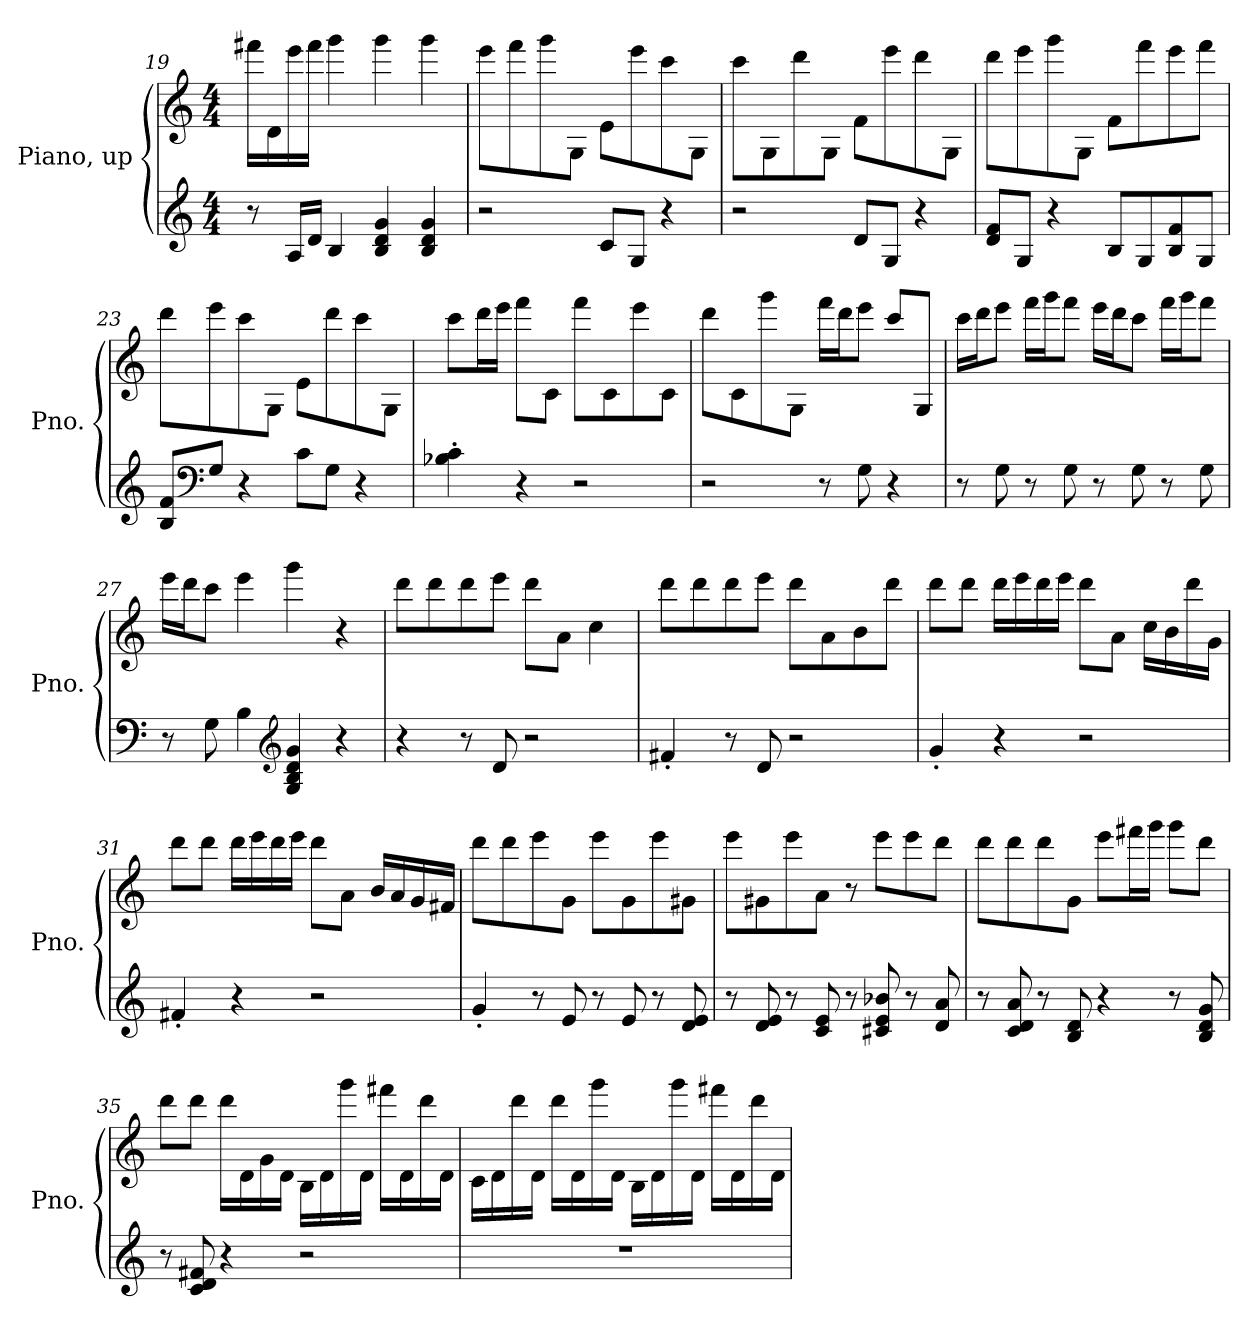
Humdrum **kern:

**kern	**kern
*part1	*part1
*staff2	*staff1
*I"Piano, up	*
*I'Pno.	*
*clefG2	*clefG2
*k[]	*k[]
*M4/4	*M4/4
=19	=19
8r	16fff#X\LL
.	16d\
16A/LL	16eee\
16d/JJ	16fff#\JJ
4B/	4ggg\
4B/ 4d/ 4g/	4ggg\
4B/ 4d/ 4g/	4ggg\
!!LO:PB:g=z
=20	=20
2r	8eee\L
.	8fff\
.	8ggg\
.	8G\J
8c/L	8e\L
8G/J	8eee\
4r	8ccc\
.	8G\J
=21	=21
2r	8ccc\L
.	8G\
.	8ddd\
.	8G\J
8d/L	8f\L
8G/J	8eee\
4r	8ddd\
.	8G\J
=22	=22
8d/ 8f/L	8ddd\L
8G/J	8eee\
4r	8ggg\
.	8G\J
8B/L	8f\L
8G/	8fff\
8B/ 8f/	8eee\
8G/J	8fff\J
=23	=23
8B/ 8f/L	8ddd\L
*clefF4	*
8G/J	8eee\
4r	8ccc\
.	8G\J
8c\L	8e\L
8G\J	8ddd\
4r	8ccc\
.	8G\J
!!LO:LB:g=z
=24	=24
4B-X\' 4c\'	8ccc\L
.	16ddd\L
.	16eee\JJ
4r	8fff\L
.	8c\J
2r	8fff\L
.	8c\
.	8eee\
.	8c\J
=25	=25
2r	8ddd\L
.	8c\
.	8ggg\
.	8G\J
8r	16fff\LL
.	16ddd\J
8G\	8eee\J
4r	8ccc/L
.	8G/J
=26	=26
8r	16ccc\LL
.	16ddd\J
8G\	8eee\J
8r	16fff\LL
.	16ggg\J
8G\	8fff\J
8r	16eee\LL
.	16ddd\J
8G\	8ccc\J
8r	16fff\LL
.	16ggg\J
8G\	8fff\J
!!LO:LB:g=z
=27	=27
8r	16eee\LL
.	16ddd\J
8G\	8ccc\J
4B\	4eee\
*clefG2	*
4G/ 4B/ 4d/ 4g/	4ggg\
4r	4r
=28	=28
4r	8ddd\L
.	8ddd\
8r	8ddd\
8d/	8eee\J
2r	8ddd\L
.	8a\J
.	4cc\
=29	=29
4f#X'/	8ddd\L
.	8ddd\
8r	8ddd\
8d/	8eee\J
2r	8ddd\L
.	8a\
.	8b\
.	8ddd\J
=30	=30
4g'/	8ddd\L
.	8ddd\J
4r	16ddd\LL
.	16eee\
.	16ddd\
.	16eee\JJ
2r	8ddd\L
.	8a\J
.	16cc\LL
.	16b\
.	16ddd\
.	16g\JJ
!!LO:LB:g=z
=31	=31
4f#X'/	8ddd\L
.	8ddd\J
4r	16ddd\LL
.	16eee\
.	16ddd\
.	16eee\JJ
2r	8ddd\L
.	8a\J
.	16b/LL
.	16a/
.	16g/
.	16f#X/JJ
=32	=32
4g'/	8ddd\L
.	8ddd\
8r	8eee\
8e/	8g\J
8r	8eee\L
8e/	8g\
8r	8eee\
8d/ 8e/	8g#X\J
=33	=33
8r	8eee\L
8d/ 8e/	8g#X\
8r	8eee\
8c/ 8e/	8a\J
8r	8r
8c#X/ 8e/ 8b-X/	8eee\L
8r	8eee\
8d/ 8a/	8ddd\J
!!LO:LB:g=z
=34	=34
8r	8ddd\L
8c/ 8d/ 8a/	8ddd\
8r	8ddd\
8B/ 8d/	8g\J
4r	8eee\L
.	16fff#X\L
.	16ggg\JJ
8r	8ggg\L
8B/ 8d/ 8g/	8ddd\J
=35	=35
8r	8ddd\L
8c/ 8d/ 8f#X/	8ddd\J
4r	16ddd\LL
.	16d\
.	16g\
.	16d\JJ
2r	16B\LL
.	16d\
.	16ggg\
.	16d\JJ
.	16fff#X\LL
.	16d\
.	16ddd\
.	16d\JJ
=36	=36
1r	16c\LL
.	16d\
.	16ddd\
.	16d\JJ
.	16ddd\LL
.	16d\
.	16ggg\
.	16d\JJ
.	16B\LL
.	16d\
.	16ggg\
.	16d\JJ
.	16fff#X\LL
.	16d\
.	16ddd\
.	16d\JJ
=	=
*-	*-
